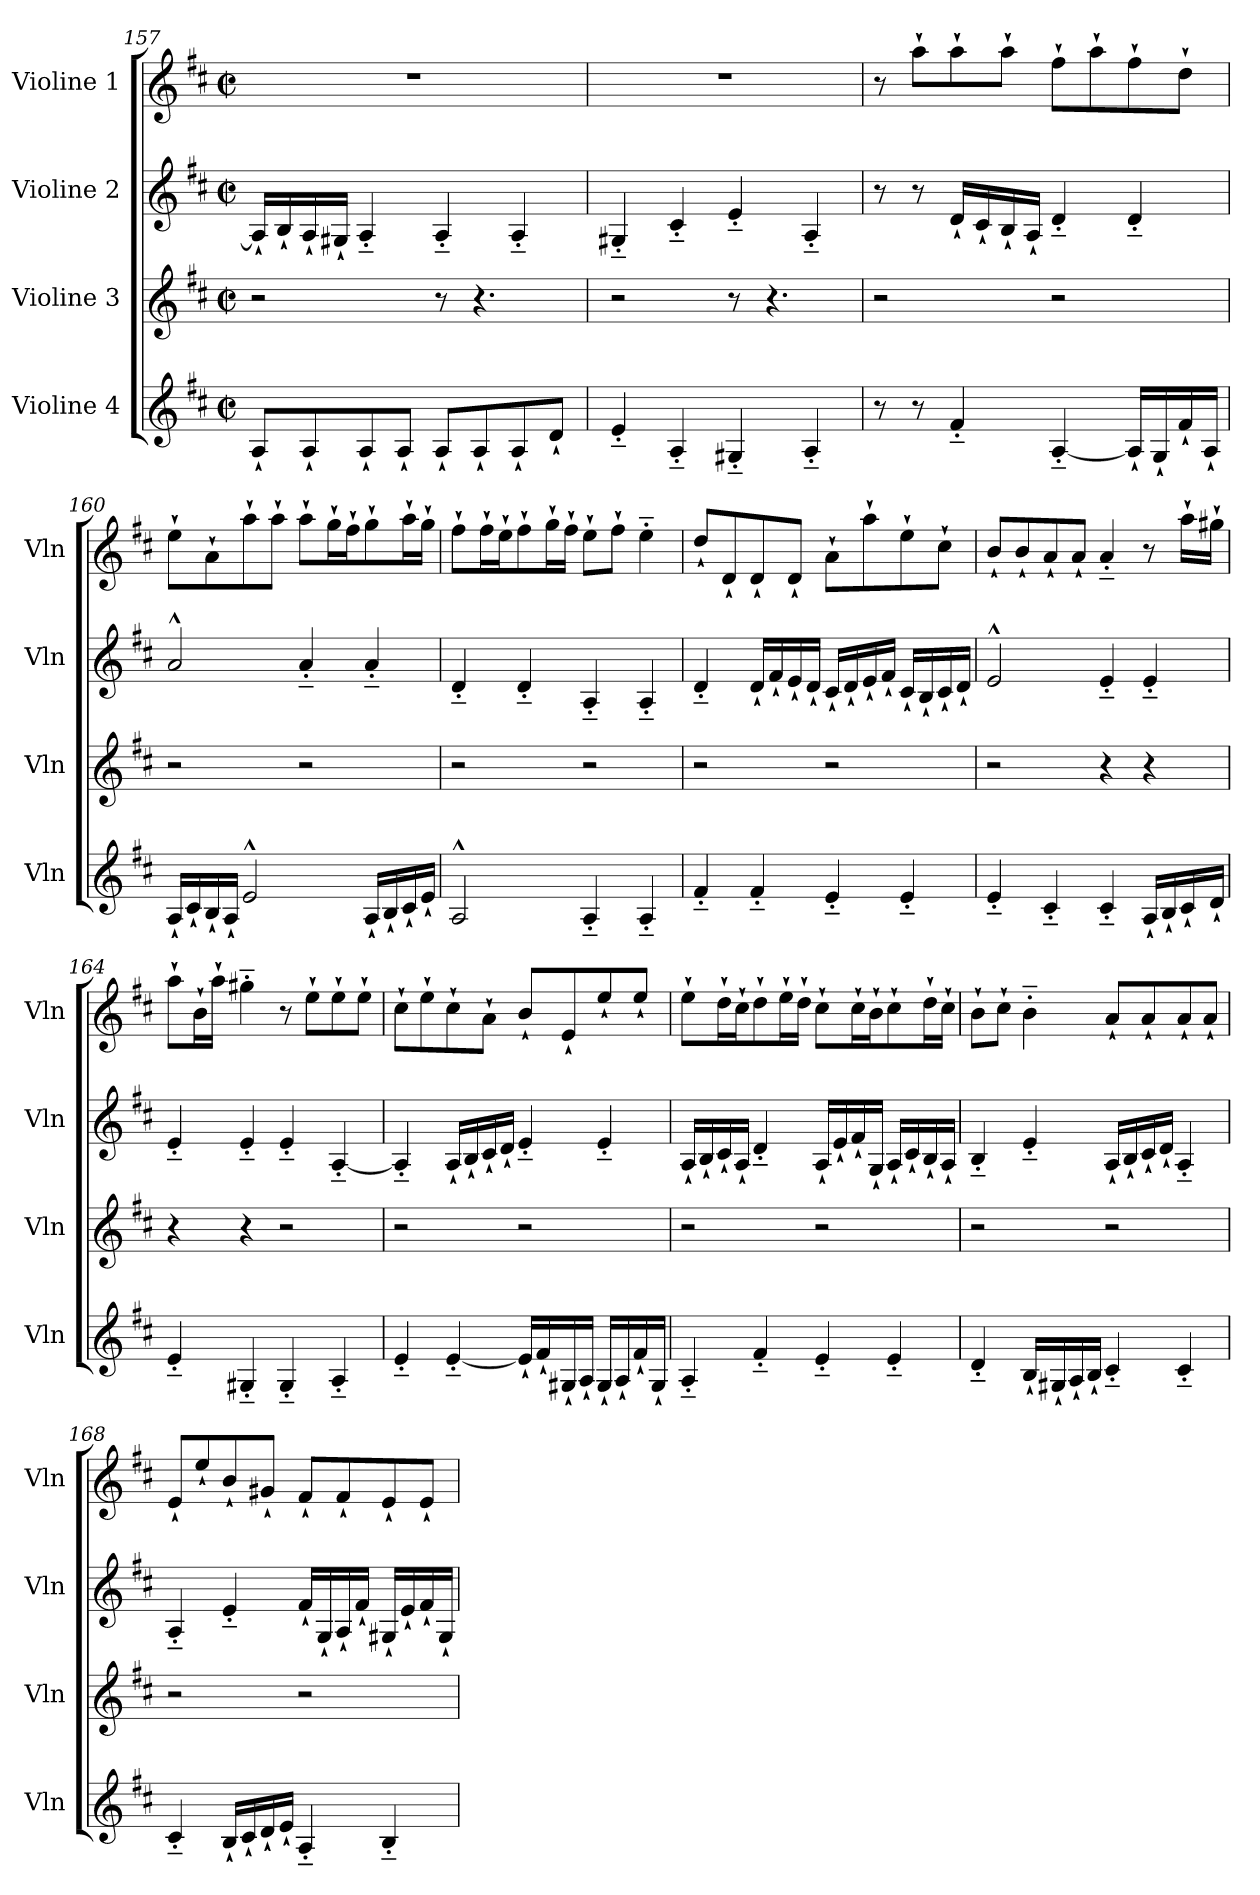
**kern	**kern	**kern	**kern
*part4	*part3	*part2	*part1
*staff4	*staff3	*staff2	*staff1
*I"Violine 4	*I"Violine 3	*I"Violine 2	*I"Violine 1
*I'Vln	*I'Vln	*I'Vln	*I'Vln
!!LO:LB:g=z
*clefG2	*clefG2	*clefG2	*clefG2
*k[f#c#]	*k[f#c#]	*k[f#c#]	*k[f#c#]
*D:	*D:	*D:	*D:
*M2/2	*M2/2	*M2/2	*M2/2
*met(c|)	*met(c|)	*met(c|)	*met(c|)
=157	=157	=157	=157
8A`/L	2r	16A`/LL]	1r
.	.	16B`/	.
8A`/	.	16A`/	.
.	.	16G#X`/JJ	.
8A`/	.	4A~'/	.
8A`/J	.	.	.
8A`/L	8r	4A~'/	.
8A`/	4.r	.	.
8A`/	.	4A~'/	.
8d`/J	.	.	.
=158	=158	=158	=158
4e~'/	2r	4G#X~'/	1r
4A~'/	.	4c#~'/	.
4G#X~'/	8r	4e~'/	.
.	4.r	.	.
4A~'/	.	4A~'/	.
=159	=159	=159	=159
8r	2r	8r	8r
8r	.	8r	8aa`\L
4f#~'/	.	16d`/LL	8aa`\
.	.	16c#`/	.
.	.	16B`/	8aa`\J
.	.	16A`/JJ	.
[4A~'/	2r	4d~'/	8ff#`\L
.	.	.	8aa`\
16A`/LL]	.	4d~'/	8ff#`\
16G`/	.	.	.
16f#`/	.	.	8dd`\J
16A`/JJ	.	.	.
!!LO:PB:g=z
=160	=160	=160	=160
16A`/LL	2r	2a^^/	8ee`\L
16c#`/	.	.	.
16B`/	.	.	8a`\
16A`/JJ	.	.	.
2e^^/	.	.	8aa`\
.	.	.	8aa`\J
.	2r	4a~'/	8aa`\L
.	.	.	16gg`\L
.	.	.	16ff#`\J
16A`/LL	.	4a~'/	8gg`\
16B`/	.	.	.
16c#`/	.	.	16aa`\L
16e`/JJ	.	.	16gg`\JJ
=161	=161	=161	=161
2A^^/	2r	4d~'/	8ff#`\L
.	.	.	16ff#`\L
.	.	.	16ee`\J
.	.	4d~'/	8ff#`\
.	.	.	16gg`\L
.	.	.	16ff#`\JJ
4A~'/	2r	4A~'/	8ee`\L
.	.	.	8ff#`\J
4A~'/	.	4A~'/	4ee~'\
=162	=162	=162	=162
4f#~'/	2r	4d~'/	8dd`/L
.	.	.	8d`/
4f#~'/	.	16d`/LL	8d`/
.	.	16f#`/	.
.	.	16e`/	8d`/J
.	.	16d`/JJ	.
4e~'/	2r	16c#`/LL	8a`\L
.	.	16d`/	.
.	.	16e`/	8aa`\
.	.	16f#`/JJ	.
4e~'/	.	16c#`/LL	8ee`\
.	.	16B`/	.
.	.	16c#`/	8cc#`\J
.	.	16d`/JJ	.
!!LO:LB:g=z
=163	=163	=163	=163
4e~'/	2r	2e^^/	8b`/L
.	.	.	8b`/
4c#~'/	.	.	8a`/
.	.	.	8a`/J
4c#~'/	4r	4e~'/	4a~'/
16A`/LL	4r	4e~'/	8r
16B`/	.	.	.
16c#`/	.	.	16aa`\LL
16d`/JJ	.	.	16gg#X`\JJ
=164	=164	=164	=164
4e~'/	4r	4e~'/	8aa`\L
.	.	.	16b`\L
.	.	.	16aa`\JJ
4G#X~'/	4r	4e~'/	4gg#X~'\
4G#~'/	2r	4e~'/	8r
.	.	.	8ee`\L
4A~'/	.	[4A~'/	8ee`\
.	.	.	8ee`\J
=165	=165	=165	=165
4e~'/	2r	4A~'/]	8cc#`\L
.	.	.	8ee`\
[4e~'/	.	16A`/LL	8cc#`\
.	.	16B`/	.
.	.	16c#`/	8a`\J
.	.	16d`/JJ	.
16e`/LL]	2r	4e~'/	8b`/L
16f#`/	.	.	.
16G#X`/	.	.	8e`/
16A`/JJ	.	.	.
16G#`/LL	.	4e~'/	8ee`/
16A`/	.	.	.
16f#`/	.	.	8ee`/J
16G#`/JJ	.	.	.
!!LO:LB:g=z
=166	=166	=166	=166
4A~'/	2r	16A`/LL	8ee`\L
.	.	16B`/	.
.	.	16c#`/	16dd`\L
.	.	16A`/JJ	16cc#`\J
4f#~'/	.	4d~'/	8dd`\
.	.	.	16ee`\L
.	.	.	16dd`\JJ
4e~'/	2r	16A`/LL	8cc#`\L
.	.	16e`/	.
.	.	16f#`/	16cc#`\L
.	.	16G`/JJ	16b`\J
4e~'/	.	16A`/LL	8cc#`\
.	.	16c#`/	.
.	.	16B`/	16dd`\L
.	.	16A`/JJ	16cc#`\JJ
=167	=167	=167	=167
4d~'/	2r	4B~'/	8b`\L
.	.	.	8cc#`\J
16B`/LL	.	4e~'/	4b~'\
16G#X`/	.	.	.
16A`/	.	.	.
16B`/JJ	.	.	.
4c#~'/	2r	16A`/LL	8a`/L
.	.	16B`/	.
.	.	16c#`/	8a`/
.	.	16d`/JJ	.
4c#~'/	.	4A~'/	8a`/
.	.	.	8a`/J
!!LO:PB:g=z
=168	=168	=168	=168
4c#~'/	2r	4A~'/	8e`/L
.	.	.	8ee`/
16B`/LL	.	4e~'/	8b`/
16c#`/	.	.	.
16d`/	.	.	8g#X`/J
16e`/JJ	.	.	.
4A~'/	2r	16f#`/LL	8f#`/L
.	.	16G`/	.
.	.	16A`/	8f#`/
.	.	16f#`/JJ	.
4B~'/	.	16G#X`/LL	8e`/
.	.	16e`/	.
.	.	16f#`/	8e`/J
.	.	16G#`/JJ	.
=	=	=	=
*-	*-	*-	*-
